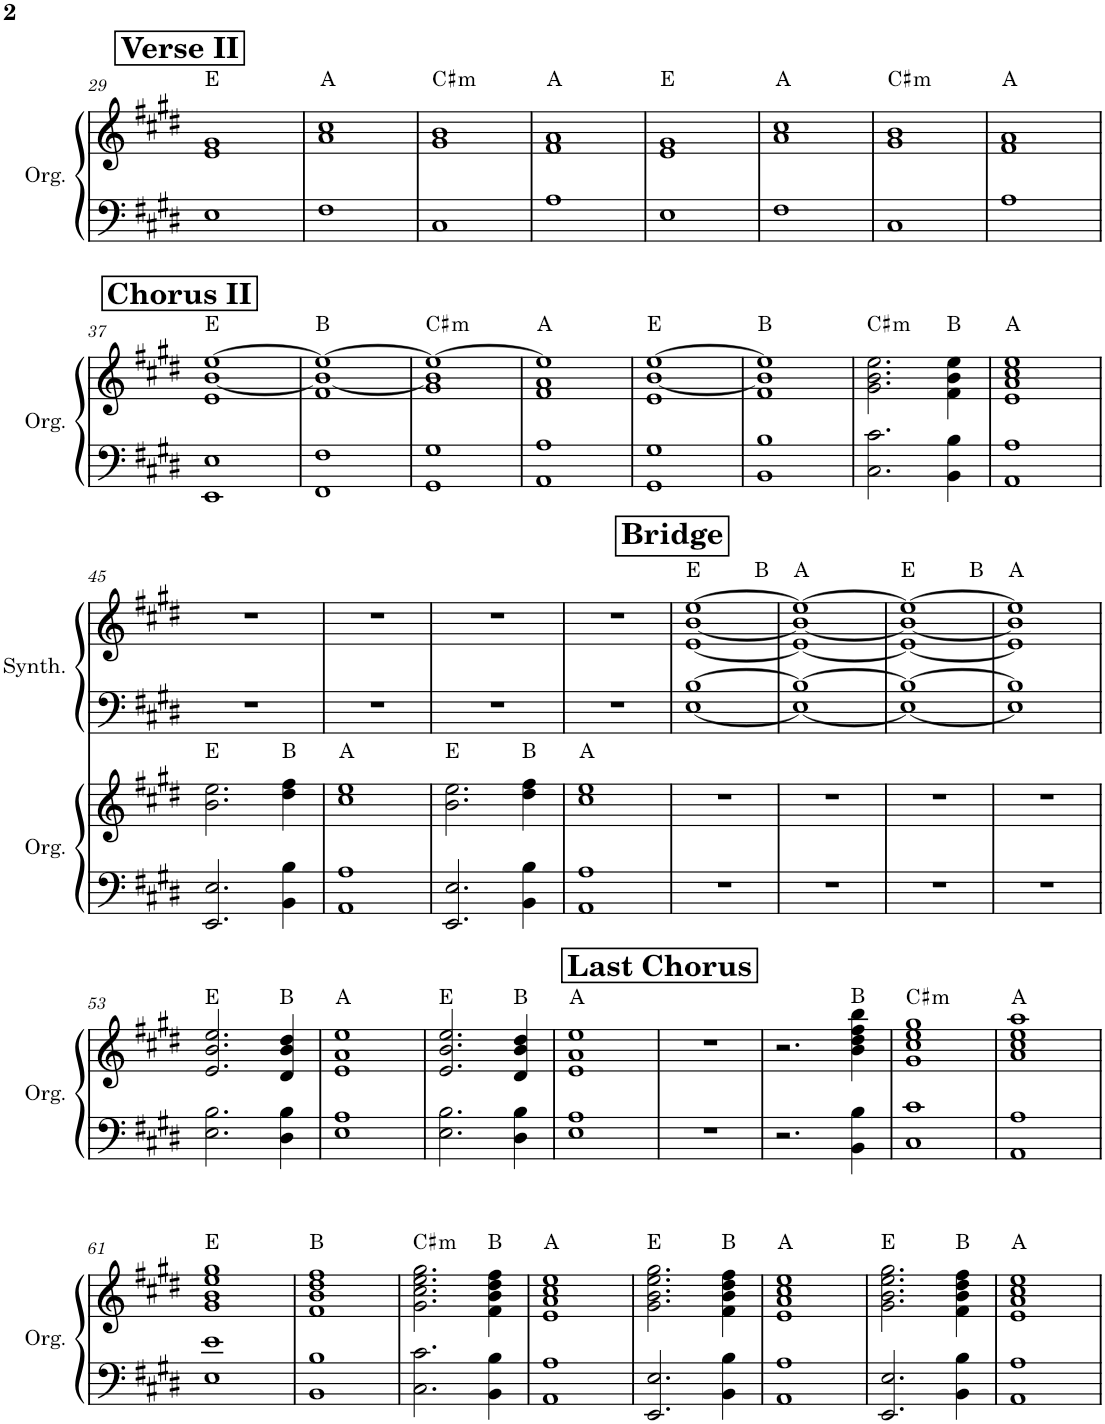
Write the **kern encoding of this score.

**kern	**kern	**harte	**kern	**kern	**harte
*part2	*part2	*part2	*part1	*part1	*part1
*staff4	*staff3	*	*staff2	*staff1	*
*I"Organ	*	*	*I"Atmosphere Synthesizer	*	*
*I'Org.	*	*	*I'Synth.	*	*
!!LO:PB:g=z
*clefF4	*clefG2	*	*clefF4	*clefG2	*
*k[f#c#g#d#]	*k[f#c#g#d#]	*	*k[f#c#g#d#]	*k[f#c#g#d#]	*
*M4/4	*M4/4	*	*M4/4	*M4/4	*
!!LO:REH:place=s1:a:B:cj:fs=14:t=Verse II
=29	=29	=29	=29	=29	=29
1E	1e 1g#	E:maj	1r	1r	.
=30	=30	=30	=30	=30	=30
1F#	1a 1cc#	A:maj	1r	1r	.
=31	=31	=31	=31	=31	=31
!	!	!LO:H:kt=m	!	!	!
1C#	1g# 1b	C#:min	1r	1r	.
=32	=32	=32	=32	=32	=32
1A	1f# 1a	A:maj	1r	1r	.
=33	=33	=33	=33	=33	=33
1E	1e 1g#	E:maj	1r	1r	.
=34	=34	=34	=34	=34	=34
1F#	1a 1cc#	A:maj	1r	1r	.
=35	=35	=35	=35	=35	=35
!	!	!LO:H:kt=m	!	!	!
1C#	1g# 1b	C#:min	1r	1r	.
=36	=36	=36	=36	=36	=36
1A	1f# 1a	A:maj	1r	1r	.
!!LO:LB:g=z
!!LO:REH:place=s1:a:B:cj:fs=14:t=Chorus II
=37	=37	=37	=37	=37	=37
1EE 1E	1e [1b [1ee	E:maj	1r	1r	.
=38	=38	=38	=38	=38	=38
1FF# 1F#	1f# 1b_ 1ee_	B:maj	1r	1r	.
=39	=39	=39	=39	=39	=39
!	!	!LO:H:kt=m	!	!	!
1GG# 1G#	1g# 1b] 1ee_	C#:min	1r	1r	.
=40	=40	=40	=40	=40	=40
1AA 1A	1f# 1a 1ee]	A:maj	1r	1r	.
=41	=41	=41	=41	=41	=41
1GG# 1G#	1e [1b [1ee	E:maj	1r	1r	.
=42	=42	=42	=42	=42	=42
1BB 1B	1f# 1b] 1ee]	B:maj	1r	1r	.
=43	=43	=43	=43	=43	=43
!	!	!LO:H:kt=m	!	!	!
2.C#\ 2.c#\	2.g#\ 2.b\ 2.ee\	C#:min	1r	1r	.
4BB\ 4B\	4f#\ 4b\ 4ee\	B:maj	.	.	.
=44	=44	=44	=44	=44	=44
1AA 1A	1e 1a 1cc# 1ee	A:maj	1r	1r	.
!!LO:LB:g=z
=45	=45	=45	=45	=45	=45
2.EE/ 2.E/	2.b\ 2.ee\	E:maj	1r	1r	.
4BB\ 4B\	4dd#\ 4ff#\	B:maj	.	.	.
=46	=46	=46	=46	=46	=46
1AA 1A	1cc# 1ee	A:maj	1r	1r	.
=47	=47	=47	=47	=47	=47
2.EE/ 2.E/	2.b\ 2.ee\	E:maj	1r	1r	.
4BB\ 4B\	4dd#\ 4ff#\	B:maj	.	.	.
=48	=48	=48	=48	=48	=48
1AA 1A	1cc# 1ee	A:maj	1r	1r	.
!!LO:REH:place=s1:a:B:cj:fs=14:t=Bridge
=49	=49	=49	=49	=49	=49
1r	1r	.	[1E [1B	[1e [1b [1ee	E:maj
=50	=50	=50	=50	=50	=50
1r	1r	.	1E_ 1B_	1e_ 1b_ 1ee_	A:maj
=51	=51	=51	=51	=51	=51
*	*	*	*	*^	*
1r	1r	.	1E_ 1B_	1e_ 1b_ 1ee_	2.ryy	E:maj
.	.	.	.	.	4ryy	B:maj
*	*	*	*	*v	*v	*
=52	=52	=52	=52	=52	=52
1r	1r	.	1E] 1B]	1e] 1b] 1ee]	A:maj
!!LO:LB:g=z
=53	=53	=53	=53	=53	=53
2.E\ 2.B\	2.e/ 2.b/ 2.ee/	E:maj	1r	1r	.
4D#\ 4B\	4d#/ 4b/ 4dd#/	B:maj	.	.	.
=54	=54	=54	=54	=54	=54
1E 1A	1e 1a 1ee	A:maj	1r	1r	.
=55	=55	=55	=55	=55	=55
2.E\ 2.B\	2.e/ 2.b/ 2.ee/	E:maj	1r	1r	.
4D#\ 4B\	4d#/ 4b/ 4dd#/	B:maj	.	.	.
=56	=56	=56	=56	=56	=56
1E 1A	1e 1a 1ee	A:maj	1r	1r	.
!!LO:REH:place=s1:a:B:cj:fs=14:t=Last Chorus
=57	=57	=57	=57	=57	=57
1r	1r	.	1r	1r	.
=58	=58	=58	=58	=58	=58
2.r	2.r	.	1r	1r	.
4BB\ 4B\	4b\ 4dd#\ 4ff#\ 4bb\	B:maj	.	.	.
=59	=59	=59	=59	=59	=59
!	!	!LO:H:kt=m	!	!	!
1C# 1c#	1g# 1cc# 1ee 1gg#	C#:min	1r	1r	.
=60	=60	=60	=60	=60	=60
1AA 1A	1a 1cc# 1ee 1aa	A:maj	1r	1r	.
!!LO:LB:g=z
=61	=61	=61	=61	=61	=61
1E 1e	1g# 1b 1ee 1gg#	E:maj	1r	1r	.
=62	=62	=62	=62	=62	=62
1BB 1B	1f# 1b 1dd# 1ff#	B:maj	1r	1r	.
=63	=63	=63	=63	=63	=63
!	!	!LO:H:kt=m	!	!	!
2.C#\ 2.c#\	2.g#\ 2.cc#\ 2.ee\ 2.gg#\	C#:min	1r	1r	.
4BB\ 4B\	4f#\ 4b\ 4dd#\ 4ff#\	B:maj	.	.	.
=64	=64	=64	=64	=64	=64
1AA 1A	1e 1a 1cc# 1ee	A:maj	1r	1r	.
=65	=65	=65	=65	=65	=65
2.EE/ 2.E/	2.g#\ 2.b\ 2.ee\ 2.gg#\	E:maj	1r	1r	.
4BB\ 4B\	4f#\ 4b\ 4dd#\ 4ff#\	B:maj	.	.	.
=66	=66	=66	=66	=66	=66
1AA 1A	1e 1a 1cc# 1ee	A:maj	1r	1r	.
=67	=67	=67	=67	=67	=67
2.EE/ 2.E/	2.g#\ 2.b\ 2.ee\ 2.gg#\	E:maj	1r	1r	.
4BB\ 4B\	4f#\ 4b\ 4dd#\ 4ff#\	B:maj	.	.	.
=68	=68	=68	=68	=68	=68
1AA 1A	1e 1a 1cc# 1ee	A:maj	1r	1r	.
=	=	=	=	=	=
*-	*-	*-	*-	*-	*-
